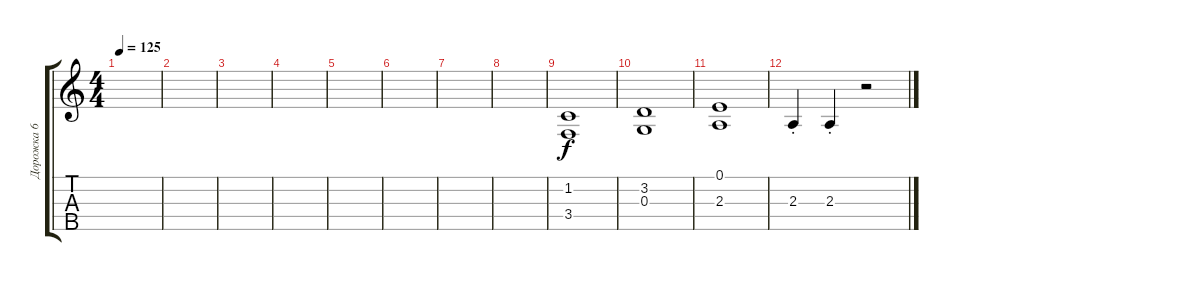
\track ("Дорожка 6" "Дорожка 6") {instrument synthstrings1}
\staff {score tabs}
\tuning (E4 B3 G3 D3 A2) {hide}
\ts (4 4)
\tempo 125
\clef g2
\ks c
|
|
|
|
|
|
|
|
(1.2 3.4).1 |
(3.2 0.3).1 |
(0.1 2.3).1 |
2.3{st}.4 2.3{st}.4 r.2
